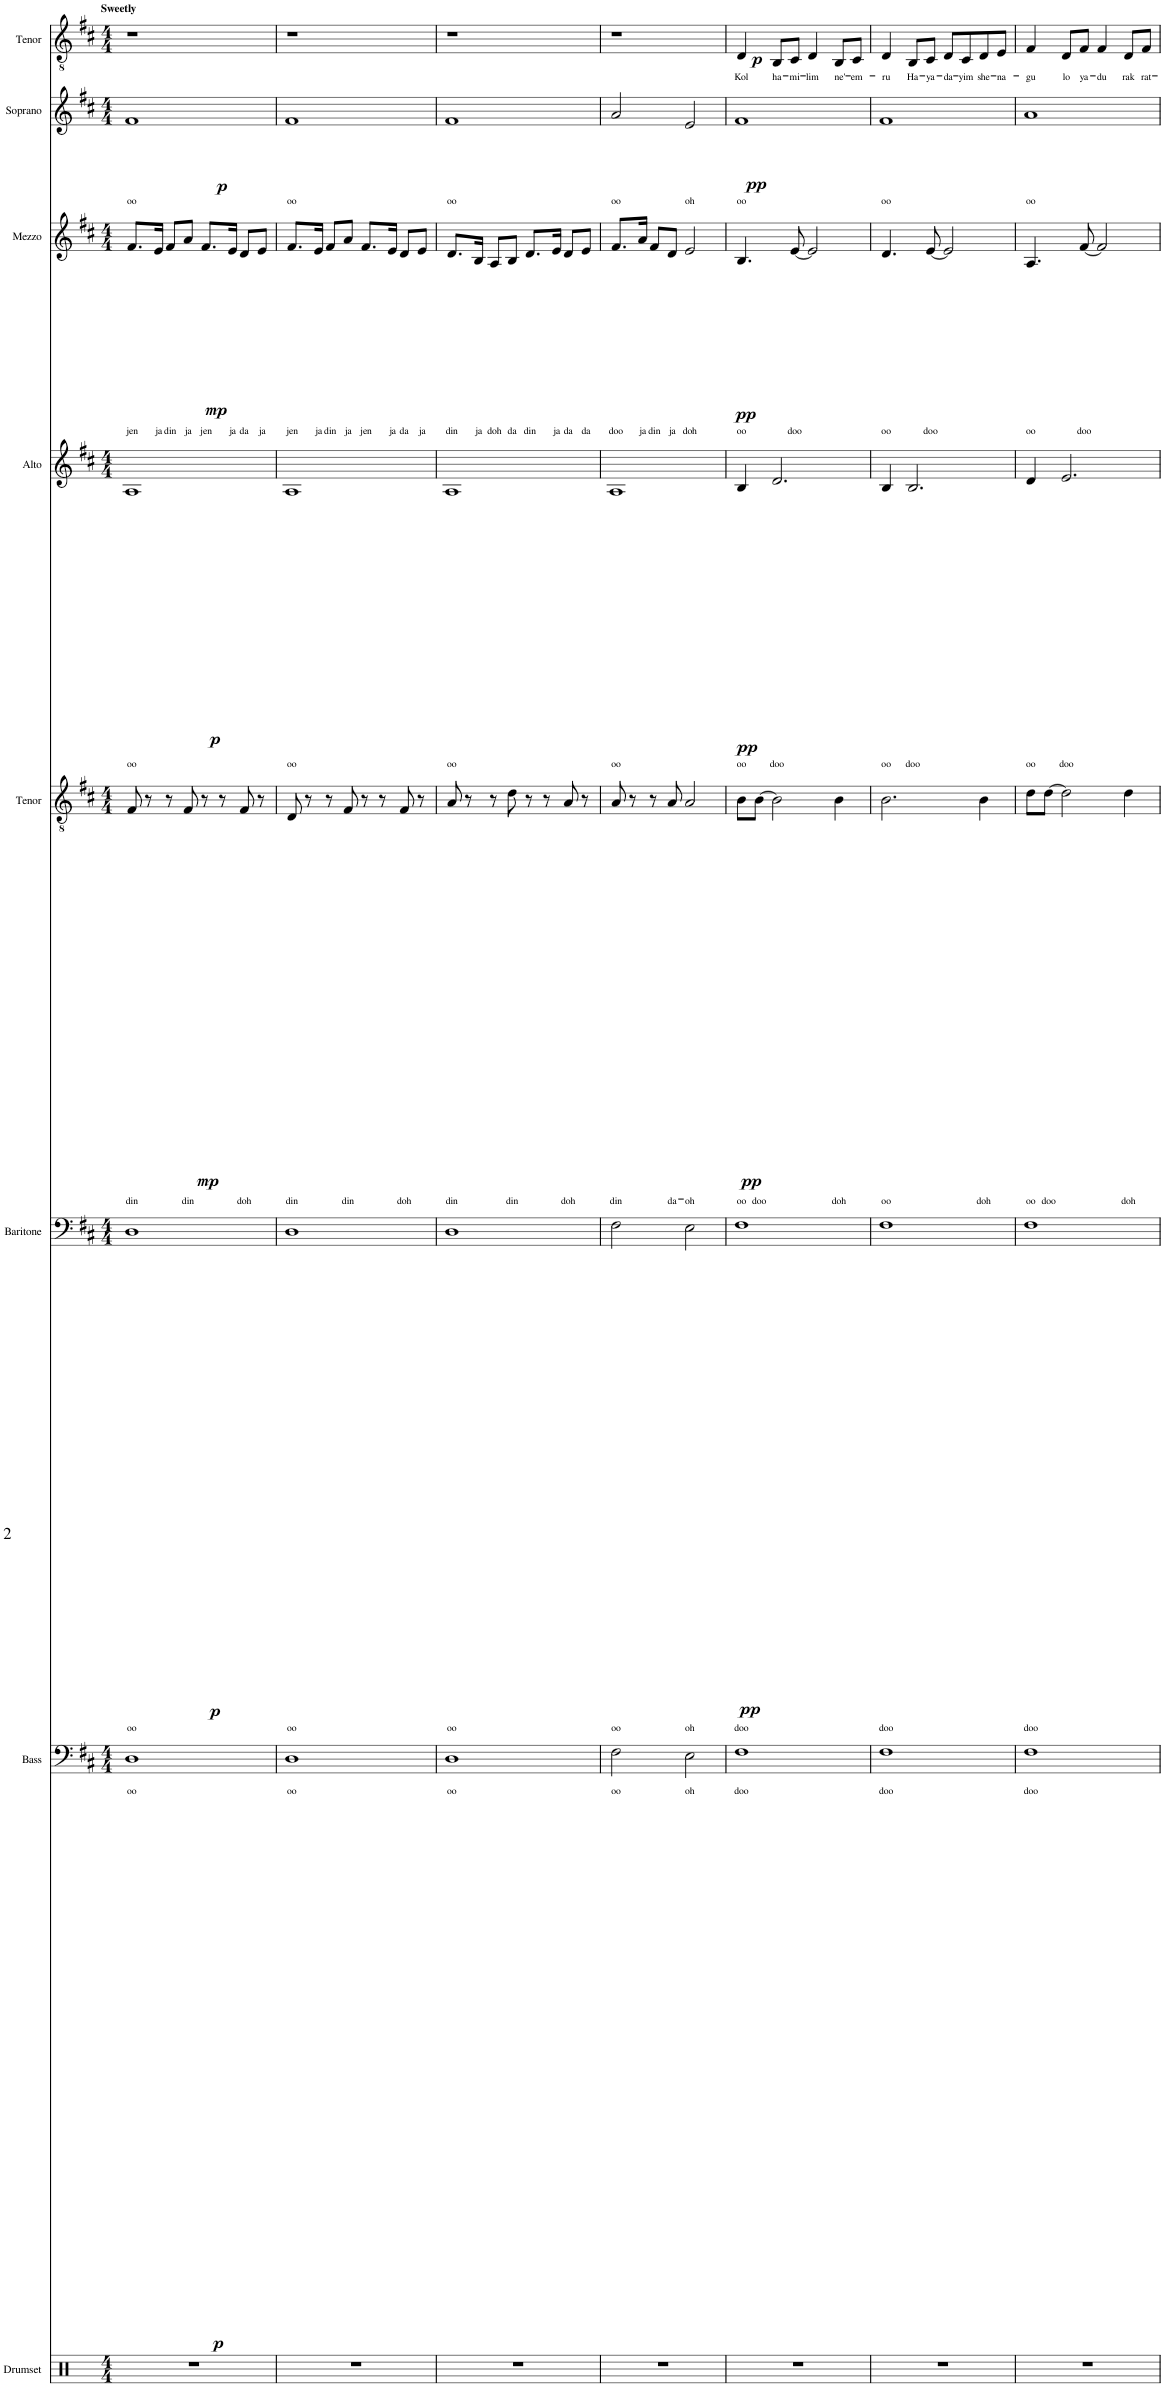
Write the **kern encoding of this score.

**kern	**kern	**text	**dynam	**kern	**text	**dynam	**kern	**text	**dynam	**kern	**text	**dynam	**kern	**text	**dynam	**kern	**text	**dynam	**kern	**text	**dynam
*part8	*part7	*part7	*part7	*part6	*part6	*part6	*part5	*part5	*part5	*part4	*part4	*part4	*part3	*part3	*part3	*part2	*part2	*part2	*part1	*part1	*part1
*staff8	*staff7	*staff7	*staff7	*staff6	*staff6	*staff6	*staff5	*staff5	*staff5	*staff4	*staff4	*staff4	*staff3	*staff3	*staff3	*staff2	*staff2	*staff2	*staff1	*staff1	*staff1
*I"Drumset	*I"Bass	*	*	*I"Baritone	*	*	*I"Tenor	*	*	*I"Alto	*	*	*I"Mezzo	*	*	*I"Soprano	*	*	*I"Tenor	*	*
*I'Drs.	*I'B.	*	*	*I'Bar.	*	*	*I'T.	*	*	*I'A.	*	*	*I'M.	*	*	*I'S.	*	*	*I'T.	*	*
*clefX	*clefF4	*	*	*clefF4	*	*	*clefGv2	*	*	*clefG2	*	*	*clefG2	*	*	*clefG2	*	*	*clefGv2	*	*
*k[]	*k[f#c#]	*	*	*k[f#c#]	*	*	*k[f#c#]	*	*	*k[f#c#]	*	*	*k[f#c#]	*	*	*k[f#c#]	*	*	*k[f#c#]	*	*
*M4/4	*M4/4	*	*	*M4/4	*	*	*M4/4	*	*	*M4/4	*	*	*M4/4	*	*	*M4/4	*	*	*M4/4	*	*
=1	=1	=1	=1	=1	=1	=1	=1	=1	=1	=1	=1	=1	=1	=1	=1	=1	=1	=1	=1	=1	=1
!	!	!	!	!	!	!	!	!	!	!	!	!	!	!	!	!	!	!	!LO:TX:a:B:t=Sweetly	!	!
!	!	!LO:LY:b	!LO:DY:b	!	!LO:LY:b	!LO:DY:b	!	!LO:LY:b	!LO:DY:b	!	!LO:LY:b	!LO:DY:b	!	!LO:LY:b	!LO:DY:b	!	!LO:LY:b	!LO:DY:b	!	!	!
1r	1D	oo	p	1D	oo	p	8F#/	din	mp	1A	oo	p	8.f#/L	jen	mp	1f#	oo	p	1r	.	.
.	.	.	.	.	.	.	8r	.	.	.	.	.	.	.	.	.	.	.	.	.	.
!	!	!	!	!	!	!	!	!	!	!	!	!	!	!LO:LY:b	!	!	!	!	!	!	!
.	.	.	.	.	.	.	.	.	.	.	.	.	16e/Jk	ja	.	.	.	.	.	.	.
!	!	!	!	!	!	!	!	!	!	!	!	!	!	!LO:LY:b	!	!	!	!	!	!	!
.	.	.	.	.	.	.	8r	.	.	.	.	.	8f#/L	din	.	.	.	.	.	.	.
!	!	!	!	!	!	!	!	!LO:LY:b	!	!	!	!	!	!LO:LY:b	!	!	!	!	!	!	!
.	.	.	.	.	.	.	8F#/	din	.	.	.	.	8a/J	ja	.	.	.	.	.	.	.
!	!	!	!	!	!	!	!	!	!	!	!	!	!	!LO:LY:b	!	!	!	!	!	!	!
.	.	.	.	.	.	.	8r	.	.	.	.	.	8.f#/L	jen	.	.	.	.	.	.	.
.	.	.	.	.	.	.	8r	.	.	.	.	.	.	.	.	.	.	.	.	.	.
!	!	!	!	!	!	!	!	!	!	!	!	!	!	!LO:LY:b	!	!	!	!	!	!	!
.	.	.	.	.	.	.	.	.	.	.	.	.	16e/Jk	ja	.	.	.	.	.	.	.
!	!	!	!	!	!	!	!	!LO:LY:b	!	!	!	!	!	!LO:LY:b	!	!	!	!	!	!	!
.	.	.	.	.	.	.	8F#/	doh	.	.	.	.	8d/L	da	.	.	.	.	.	.	.
!	!	!	!	!	!	!	!	!	!	!	!	!	!	!LO:LY:b	!	!	!	!	!	!	!
.	.	.	.	.	.	.	8r	.	.	.	.	.	8e/J	ja	.	.	.	.	.	.	.
=2	=2	=2	=2	=2	=2	=2	=2	=2	=2	=2	=2	=2	=2	=2	=2	=2	=2	=2	=2	=2	=2
!	!	!LO:LY:b	!	!	!LO:LY:b	!	!	!LO:LY:b	!	!	!LO:LY:b	!	!	!LO:LY:b	!	!	!LO:LY:b	!	!	!	!
1r	1D	oo	.	1D	oo	.	8D/	din	.	1A	oo	.	8.f#/L	jen	.	1f#	oo	.	1r	.	.
.	.	.	.	.	.	.	8r	.	.	.	.	.	.	.	.	.	.	.	.	.	.
!	!	!	!	!	!	!	!	!	!	!	!	!	!	!LO:LY:b	!	!	!	!	!	!	!
.	.	.	.	.	.	.	.	.	.	.	.	.	16e/Jk	ja	.	.	.	.	.	.	.
!	!	!	!	!	!	!	!	!	!	!	!	!	!	!LO:LY:b	!	!	!	!	!	!	!
.	.	.	.	.	.	.	8r	.	.	.	.	.	8f#/L	din	.	.	.	.	.	.	.
!	!	!	!	!	!	!	!	!LO:LY:b	!	!	!	!	!	!LO:LY:b	!	!	!	!	!	!	!
.	.	.	.	.	.	.	8F#/	din	.	.	.	.	8a/J	ja	.	.	.	.	.	.	.
!	!	!	!	!	!	!	!	!	!	!	!	!	!	!LO:LY:b	!	!	!	!	!	!	!
.	.	.	.	.	.	.	8r	.	.	.	.	.	8.f#/L	jen	.	.	.	.	.	.	.
.	.	.	.	.	.	.	8r	.	.	.	.	.	.	.	.	.	.	.	.	.	.
!	!	!	!	!	!	!	!	!	!	!	!	!	!	!LO:LY:b	!	!	!	!	!	!	!
.	.	.	.	.	.	.	.	.	.	.	.	.	16e/Jk	ja	.	.	.	.	.	.	.
!	!	!	!	!	!	!	!	!LO:LY:b	!	!	!	!	!	!LO:LY:b	!	!	!	!	!	!	!
.	.	.	.	.	.	.	8F#/	doh	.	.	.	.	8d/L	da	.	.	.	.	.	.	.
!	!	!	!	!	!	!	!	!	!	!	!	!	!	!LO:LY:b	!	!	!	!	!	!	!
.	.	.	.	.	.	.	8r	.	.	.	.	.	8e/J	ja	.	.	.	.	.	.	.
=3	=3	=3	=3	=3	=3	=3	=3	=3	=3	=3	=3	=3	=3	=3	=3	=3	=3	=3	=3	=3	=3
!	!	!LO:LY:b	!	!	!LO:LY:b	!	!	!LO:LY:b	!	!	!LO:LY:b	!	!	!LO:LY:b	!	!	!LO:LY:b	!	!	!	!
1r	1D	oo	.	1D	oo	.	8A/	din	.	1A	oo	.	8.d/L	din	.	1f#	oo	.	1r	.	.
.	.	.	.	.	.	.	8r	.	.	.	.	.	.	.	.	.	.	.	.	.	.
!	!	!	!	!	!	!	!	!	!	!	!	!	!	!LO:LY:b	!	!	!	!	!	!	!
.	.	.	.	.	.	.	.	.	.	.	.	.	16B/Jk	ja	.	.	.	.	.	.	.
!	!	!	!	!	!	!	!	!	!	!	!	!	!	!LO:LY:b	!	!	!	!	!	!	!
.	.	.	.	.	.	.	8r	.	.	.	.	.	8A/L	doh	.	.	.	.	.	.	.
!	!	!	!	!	!	!	!	!LO:LY:b	!	!	!	!	!	!LO:LY:b	!	!	!	!	!	!	!
.	.	.	.	.	.	.	8d\	din	.	.	.	.	8B/J	da	.	.	.	.	.	.	.
!	!	!	!	!	!	!	!	!	!	!	!	!	!	!LO:LY:b	!	!	!	!	!	!	!
.	.	.	.	.	.	.	8r	.	.	.	.	.	8.d/L	din	.	.	.	.	.	.	.
.	.	.	.	.	.	.	8r	.	.	.	.	.	.	.	.	.	.	.	.	.	.
!	!	!	!	!	!	!	!	!	!	!	!	!	!	!LO:LY:b	!	!	!	!	!	!	!
.	.	.	.	.	.	.	.	.	.	.	.	.	16e/Jk	ja	.	.	.	.	.	.	.
!	!	!	!	!	!	!	!	!LO:LY:b	!	!	!	!	!	!LO:LY:b	!	!	!	!	!	!	!
.	.	.	.	.	.	.	8A/	doh	.	.	.	.	8d/L	da	.	.	.	.	.	.	.
!	!	!	!	!	!	!	!	!	!	!	!	!	!	!LO:LY:b	!	!	!	!	!	!	!
.	.	.	.	.	.	.	8r	.	.	.	.	.	8e/J	da	.	.	.	.	.	.	.
=4	=4	=4	=4	=4	=4	=4	=4	=4	=4	=4	=4	=4	=4	=4	=4	=4	=4	=4	=4	=4	=4
!	!	!LO:LY:b	!	!	!LO:LY:b	!	!	!LO:LY:b	!	!	!LO:LY:b	!	!	!LO:LY:b	!	!	!LO:LY:b	!	!	!	!
1r	2F#\	oo	.	2F#\	oo	.	8A/	din	.	1A	oo	.	8.f#/L	doo	.	2a/	oo	.	1r	.	.
.	.	.	.	.	.	.	8r	.	.	.	.	.	.	.	.	.	.	.	.	.	.
!	!	!	!	!	!	!	!	!	!	!	!	!	!	!LO:LY:b	!	!	!	!	!	!	!
.	.	.	.	.	.	.	.	.	.	.	.	.	16a/Jk	ja	.	.	.	.	.	.	.
!	!	!	!	!	!	!	!	!	!	!	!	!	!	!LO:LY:b	!	!	!	!	!	!	!
.	.	.	.	.	.	.	8r	.	.	.	.	.	8f#/L	din	.	.	.	.	.	.	.
!	!	!	!	!	!	!	!	!LO:LY:b	!	!	!	!	!	!LO:LY:b	!	!	!	!	!	!	!
.	.	.	.	.	.	.	8A/	da-	.	.	.	.	8d/J	ja	.	.	.	.	.	.	.
!	!	!LO:LY:b	!	!	!LO:LY:b	!	!	!LO:LY:b	!	!	!	!	!	!LO:LY:b	!	!	!LO:LY:b	!	!	!	!
.	2E\	oh	.	2E\	oh	.	2A/	-oh	.	.	.	.	2e/	doh	.	2e/	oh	.	.	.	.
=5	=5	=5	=5	=5	=5	=5	=5	=5	=5	=5	=5	=5	=5	=5	=5	=5	=5	=5	=5	=5	=5
!	!	!LO:LY:b	!	!	!LO:LY:b	!LO:DY:b	!	!LO:LY:b	!LO:DY:b	!	!LO:LY:b	!LO:DY:b	!	!LO:LY:b	!LO:DY:b	!	!LO:LY:b	!LO:DY:b	!	!LO:LY:b	!LO:DY:b
1r	1F#	doo	.	1F#	doo	pp	8B\L	oo	pp	4B/	oo	pp	4.B/	oo	pp	1f#	oo	pp	4D/	Kol	p
!	!	!	!	!	!	!	!	!LO:LY:b	!	!	!	!	!	!	!	!	!	!	!	!	!
.	.	.	.	.	.	.	[8B\J	doo	.	.	.	.	.	.	.	.	.	.	.	.	.
!	!	!	!	!	!	!	!	!	!	!	!LO:LY:b	!	!	!	!	!	!	!	!	!LO:LY:b	!
.	.	.	.	.	.	.	2B\]	.	.	2.d/	doo	.	.	.	.	.	.	.	8BB/L	ha-	.
!	!	!	!	!	!	!	!	!	!	!	!	!	!	!LO:LY:b	!	!	!	!	!	!LO:LY:b	!
.	.	.	.	.	.	.	.	.	.	.	.	.	[8e/	doo	.	.	.	.	8C#/J	-mi-	.
!	!	!	!	!	!	!	!	!	!	!	!	!	!	!	!	!	!	!	!	!LO:LY:b	!
.	.	.	.	.	.	.	.	.	.	.	.	.	2e/]	.	.	.	.	.	4D/	-lim	.
!	!	!	!	!	!	!	!	!LO:LY:b	!	!	!	!	!	!	!	!	!	!	!	!LO:LY:b	!
.	.	.	.	.	.	.	4B\	doh	.	.	.	.	.	.	.	.	.	.	8BB/L	ne'-	.
!	!	!	!	!	!	!	!	!	!	!	!	!	!	!	!	!	!	!	!	!LO:LY:b	!
.	.	.	.	.	.	.	.	.	.	.	.	.	.	.	.	.	.	.	8C#/J	-em-	.
=6	=6	=6	=6	=6	=6	=6	=6	=6	=6	=6	=6	=6	=6	=6	=6	=6	=6	=6	=6	=6	=6
!	!	!LO:LY:b	!	!	!LO:LY:b	!	!	!LO:LY:b	!	!	!LO:LY:b	!	!	!LO:LY:b	!	!	!LO:LY:b	!	!	!LO:LY:b	!
1r	1F#	doo	.	1F#	doo	.	2.B\	oo	.	4B/	oo	.	4.d/	oo	.	1f#	oo	.	4D/	-ru	.
!	!	!	!	!	!	!	!	!	!	!	!LO:LY:b	!	!	!	!	!	!	!	!	!LO:LY:b	!
.	.	.	.	.	.	.	.	.	.	2.B/	doo	.	.	.	.	.	.	.	8BB/L	Ha-	.
!	!	!	!	!	!	!	!	!	!	!	!	!	!	!LO:LY:b	!	!	!	!	!	!LO:LY:b	!
.	.	.	.	.	.	.	.	.	.	.	.	.	[8e/	doo	.	.	.	.	8C#/J	-ya-	.
!	!	!	!	!	!	!	!	!	!	!	!	!	!	!	!	!	!	!	!	!LO:LY:b	!
.	.	.	.	.	.	.	.	.	.	.	.	.	2e/]	.	.	.	.	.	8D/L	-da-	.
!	!	!	!	!	!	!	!	!	!	!	!	!	!	!	!	!	!	!	!	!LO:LY:b	!
.	.	.	.	.	.	.	.	.	.	.	.	.	.	.	.	.	.	.	8C#/	-yim	.
!	!	!	!	!	!	!	!	!LO:LY:b	!	!	!	!	!	!	!	!	!	!	!	!LO:LY:b	!
.	.	.	.	.	.	.	4B\	doh	.	.	.	.	.	.	.	.	.	.	8D/	she-	.
!	!	!	!	!	!	!	!	!	!	!	!	!	!	!	!	!	!	!	!	!LO:LY:b	!
.	.	.	.	.	.	.	.	.	.	.	.	.	.	.	.	.	.	.	8E/J	-na-	.
=7	=7	=7	=7	=7	=7	=7	=7	=7	=7	=7	=7	=7	=7	=7	=7	=7	=7	=7	=7	=7	=7
!	!	!LO:LY:b	!	!	!LO:LY:b	!	!	!LO:LY:b	!	!	!LO:LY:b	!	!	!LO:LY:b	!	!	!LO:LY:b	!	!	!LO:LY:b	!
1r	1F#	doo	.	1F#	doo	.	8d\L	oo	.	4d/	oo	.	4.A/	oo	.	1a	oo	.	4F#/	-gu	.
!	!	!	!	!	!	!	!	!LO:LY:b	!	!	!	!	!	!	!	!	!	!	!	!	!
.	.	.	.	.	.	.	[8d\J	doo	.	.	.	.	.	.	.	.	.	.	.	.	.
!	!	!	!	!	!	!	!	!	!	!	!LO:LY:b	!	!	!	!	!	!	!	!	!LO:LY:b	!
.	.	.	.	.	.	.	2d\]	.	.	2.e/	doo	.	.	.	.	.	.	.	8D/L	lo	.
!	!	!	!	!	!	!	!	!	!	!	!	!	!	!LO:LY:b	!	!	!	!	!	!LO:LY:b	!
.	.	.	.	.	.	.	.	.	.	.	.	.	[8f#/	doo	.	.	.	.	8F#/J	ya-	.
!	!	!	!	!	!	!	!	!	!	!	!	!	!	!	!	!	!	!	!	!LO:LY:b	!
.	.	.	.	.	.	.	.	.	.	.	.	.	2f#/]	.	.	.	.	.	4F#/	-du	.
!	!	!	!	!	!	!	!	!LO:LY:b	!	!	!	!	!	!	!	!	!	!	!	!LO:LY:b	!
.	.	.	.	.	.	.	4d\	doh	.	.	.	.	.	.	.	.	.	.	8D/L	rak	.
!	!	!	!	!	!	!	!	!	!	!	!	!	!	!	!	!	!	!	!	!LO:LY:b	!
.	.	.	.	.	.	.	.	.	.	.	.	.	.	.	.	.	.	.	8F#/J	rat-	.
=	=	=	=	=	=	=	=	=	=	=	=	=	=	=	=	=	=	=	=	=	=
*-	*-	*-	*-	*-	*-	*-	*-	*-	*-	*-	*-	*-	*-	*-	*-	*-	*-	*-	*-	*-	*-
